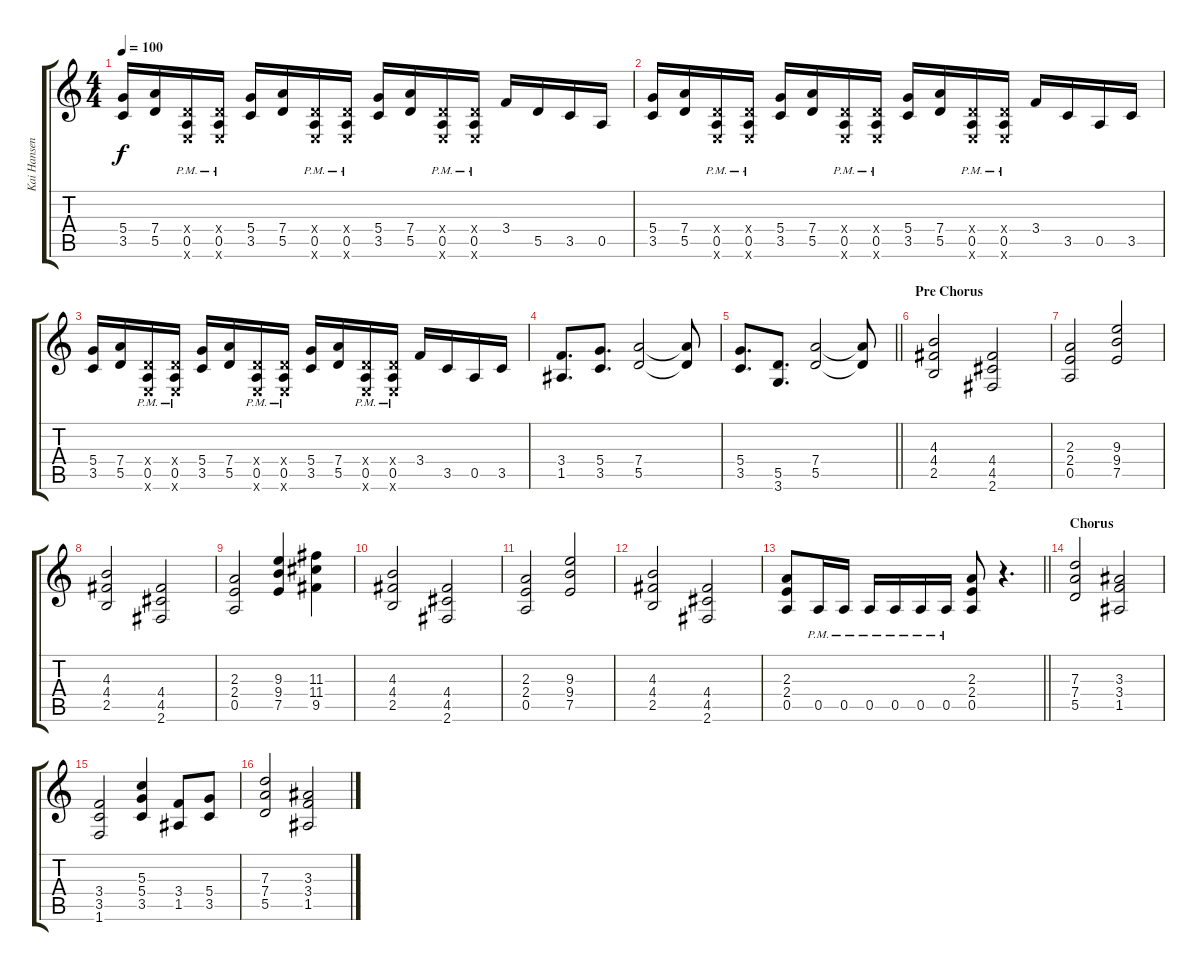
\track ("Kai Hansen" "Kai Hansen") {instrument distortionguitar}
\staff {score tabs}
\tuning (E4 B3 G3 D3 A2 E2) {hide}
\ts (4 4)
\tempo 100
\clef g2
\ks c
(5.4 3.5).16{dy f} (7.4 5.5).16 (0.4{x} 0.5{pm} 0.6{x}).16 (0.4{x} 0.5{pm} 0.6{x}).16 (5.4 3.5).16 (7.4 5.5).16 (0.4{x} 0.5{pm} 0.6{x}).16 (0.4{x} 0.5{pm} 0.6{x}).16 (5.4 3.5).16 (7.4 5.5).16 (0.4{x} 0.5{pm} 0.6{x}).16 (0.4{x} 0.5{pm} 0.6{x}).16 3.4.16 5.5.16 3.5.16 0.5.16 |
(5.4 3.5).16 (7.4 5.5).16 (0.4{x} 0.5{pm} 0.6{x}).16 (0.4{x} 0.5{pm} 0.6{x}).16 (5.4 3.5).16 (7.4 5.5).16 (0.4{x} 0.5{pm} 0.6{x}).16 (0.4{x} 0.5{pm} 0.6{x}).16 (5.4 3.5).16 (7.4 5.5).16 (0.4{x} 0.5{pm} 0.6{x}).16 (0.4{x} 0.5{pm} 0.6{x}).16 3.4.16 3.5.16 0.5.16 3.5.16 |
(5.4 3.5).16 (7.4 5.5).16 (0.4{x} 0.5{pm} 0.6{x}).16 (0.4{x} 0.5{pm} 0.6{x}).16 (5.4 3.5).16 (7.4 5.5).16 (0.4{x} 0.5{pm} 0.6{x}).16 (0.4{x} 0.5{pm} 0.6{x}).16 (5.4 3.5).16 (7.4 5.5).16 (0.4{x} 0.5{pm} 0.6{x}).16 (0.4{x} 0.5{pm} 0.6{x}).16 3.4.16 3.5.16 0.5.16 3.5.16 |
(3.4 1.5).8{d} (5.4 3.5).8{d} (7.4 5.5).2 (7.4{t} 5.5{t}).8 |
\barLineRight lightlight
(5.4 3.5).8{d} (5.5 3.6).8{d} (7.4 5.5).2 (7.4{t} 5.5{t}).8 |
\section ("" "Pre Chorus")
(4.3 4.4 2.5).2 (4.4 4.5 2.6).2 |
(2.3 2.4 0.5).2 (9.3 9.4 7.5).2 |
(4.3 4.4 2.5).2 (4.4 4.5 2.6).2 |
(2.3 2.4 0.5).2 (9.3 9.4 7.5).4 (11.3 11.4 9.5).4 |
(4.3 4.4 2.5).2 (4.4 4.5 2.6).2 |
(2.3 2.4 0.5).2 (9.3 9.4 7.5).2 |
(4.3 4.4 2.5).2 (4.4 4.5 2.6).2 |
\barLineRight lightlight
(2.3 2.4 0.5).8 0.5{pm}.16 0.5{pm}.16 0.5{pm}.16 0.5{pm}.16 0.5{pm}.16 0.5{pm}.16 (2.3 2.4 0.5).8 r.4{d} |
\section ("" "Chorus")
(7.3 7.4 5.5).2 (3.3 3.4 1.5).2 |
(3.4 3.5 1.6).2 (5.3 5.4 3.5).4 (3.4 1.5).8 (5.4 3.5).8 |
(7.3 7.4 5.5).2 (3.3 3.4 1.5).2
